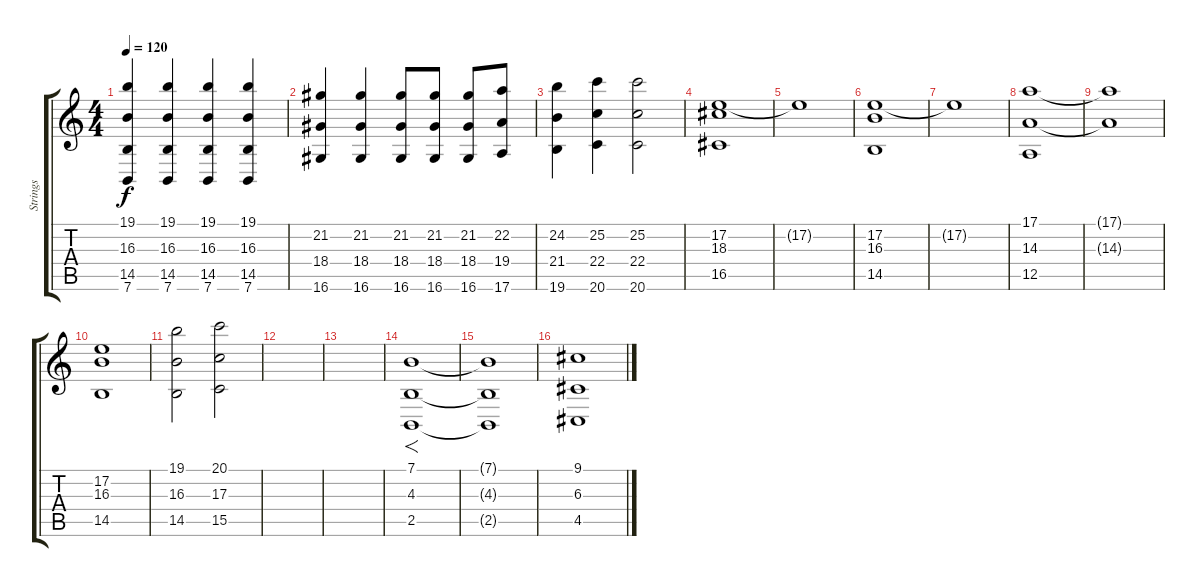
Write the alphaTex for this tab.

\track ("Strings" "Strings") {instrument synthstrings1}
\staff {score tabs}
\tuning (E4 B3 G3 D3 A2 E2) {hide}
\ts (4 4)
\tempo 120
\clef g2
\ks c
(19.1 16.3 14.5 7.6).4{dy f} (19.1 16.3 14.5 7.6).4 (19.1 16.3 14.5 7.6).4 (19.1 16.3 14.5 7.6).4 |
(21.2 18.4 16.6).4 (21.2 18.4 16.6).4 (21.2 18.4 16.6).8 (21.2 18.4 16.6).8 (21.2 18.4 16.6).8 (22.2 19.4 17.6).8 |
(24.2 21.4 19.6).4 (25.2 22.4 20.6).4 (25.2 22.4 20.6).2 |
(17.2 18.3 16.5).1 |
17.2{t}.1 |
(17.2 16.3 14.5).1 |
17.2{t}.1 |
(17.1 14.3 12.5).1 |
(17.1{t} 14.3{t}).1 |
(17.2 16.3 14.5).1 |
(19.1 16.3 14.5).2 (20.1 17.3 15.5).2 |
|
|
(7.1 4.3 2.5).1{f} |
(7.1{t} 4.3{t} 2.5{t}).1 |
(9.1 6.3 4.5).1
